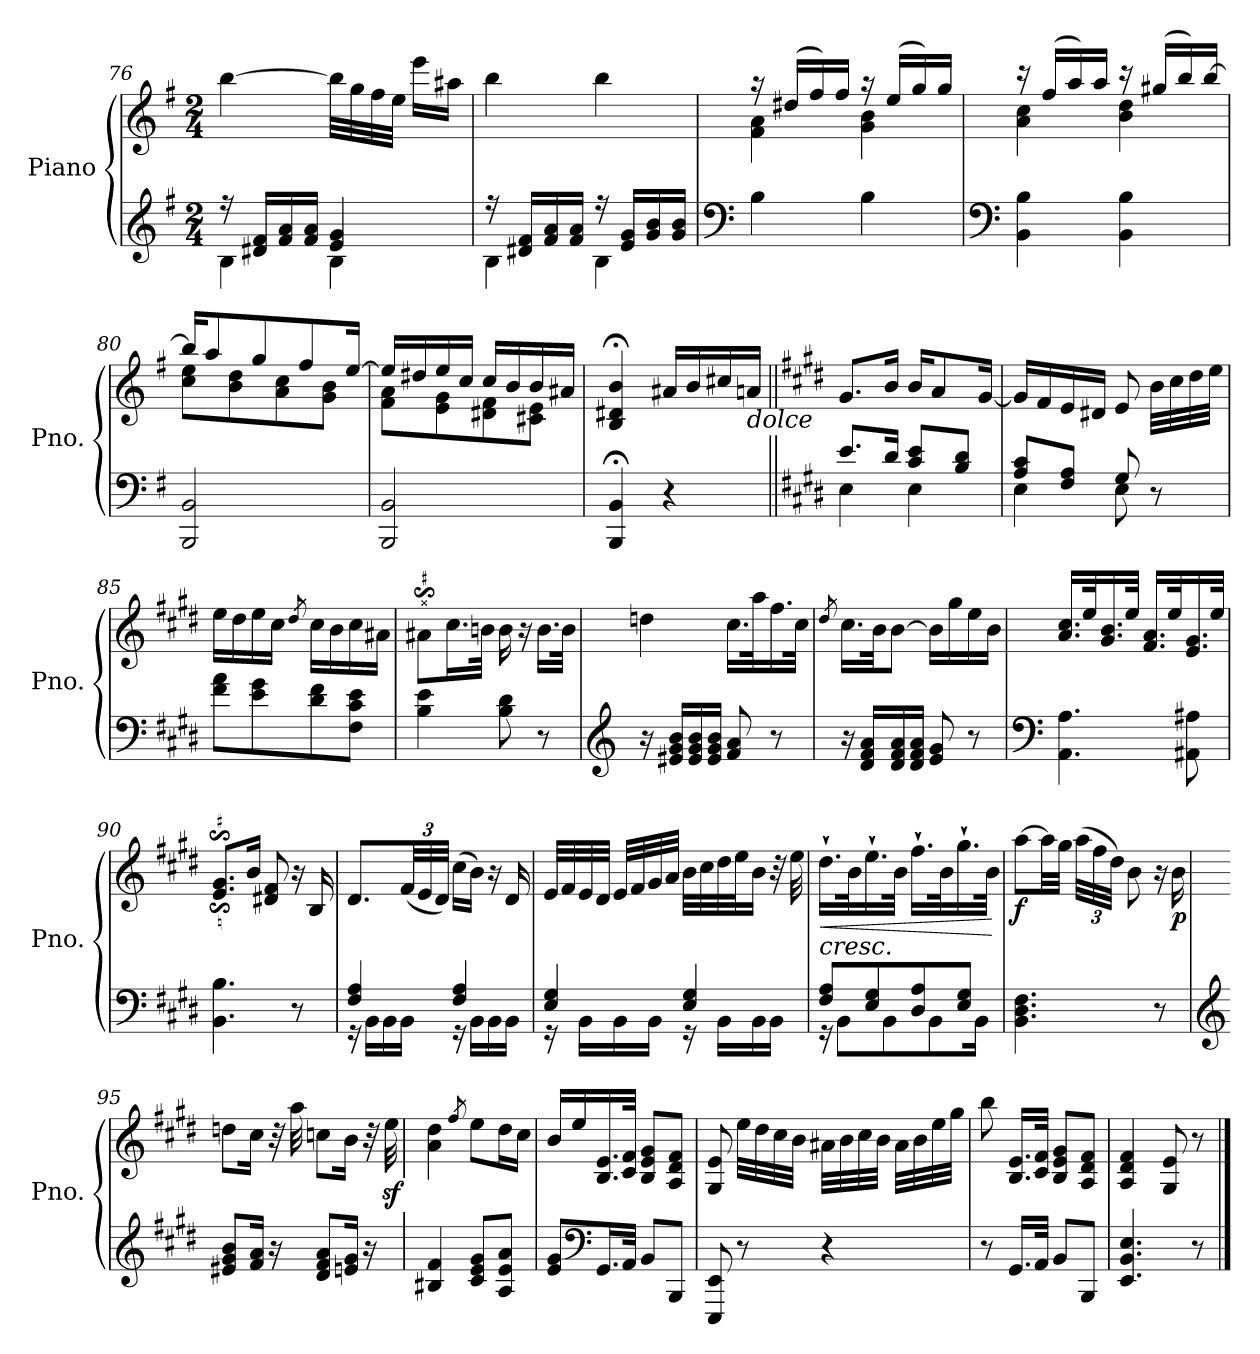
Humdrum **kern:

**kern	**kern	**dynam
*part1	*part1	*part1
*staff2	*staff1	*staff1/2
*I"Piano	*	*
*I'Pno.	*	*
*clefG2	*clefG2	*
*k[f#]	*k[f#]	*
*G:	*G:	*
*M2/4	*M2/4	*
=76	=76	=76
*^	*	*
16r	4B\	[4bb\	.
16d#X/ 16f#/LL	.	.	.
16f#/ 16a/	.	.	.
16f#/ 16a/JJ	.	.	.
4e/ 4g/	4B\	32bb\LLL]	.
.	.	32gg\	.
.	.	32ff#\	.
.	.	32ee\JJJ	.
.	.	16eee\LL	.
.	.	16aa#X\JJ	.
=77	=77	=77	=77
16r	4B\	4bb\	.
16d#X/ 16f#/LL	.	.	.
16f#/ 16a/	.	.	.
16f#/ 16a/JJ	.	.	.
16r	4B\	4bb\	.
16e/ 16g/LL	.	.	.
16g/ 16b/	.	.	.
16g/ 16b/JJ	.	.	.
*v	*v	*	*
=78	=78	=78
*clefF4	*	*
*	*^	*
4B\	16r	4f#\ 4a\	.
.	(16dd#X/LL	.	.
.	16ff#/)	.	.
.	16ff#/JJ	.	.
4B\	16r	4g\ 4b\	.
.	(16ee/LL	.	.
.	16gg/)	.	.
.	16gg/JJ	.	.
!!LO:LB:g=z	!!
=79	=79	=79	=79
*clefF4	*	*	*
4BB\ 4B\	16r	4a\ 4cc\	.
.	(16ff#/LL	.	.
.	16aa/)	.	.
.	16aa/JJ	.	.
4BB\ 4B\	16r	4b\ 4dd\	.
.	(16gg#X/LL	.	.
.	16bb/)	.	.
.	[16bb/JJ	.	.
=80	=80	=80	=80
2BBB/ 2BB/	16bb/KL]	8cc\ 8ee\L	.
.	8aa/	.	.
.	.	8b\ 8dd\	.
.	8gg/	.	.
.	.	8a\ 8cc\	.
.	8ff#/	.	.
.	.	8g\ 8b\J	.
.	[16ee/Jk	.	.
!!LO:LB:g=z	!!
=81	=81	=81	=81
2BBB/ 2BB/	16ee/LL]	8f#\ 8a\L	.
.	16dd#X/	.	.
.	16ee/	8e\ 8g\	.
.	16cc/JJ	.	.
.	16cc/LL	8d#X\ 8f#\	.
.	16b/	.	.
.	16b/	8c#X\ 8e\J	.
.	16a#X/JJ	.	.
*	*v	*v	*
=82	=82	=82
4BBB/;< 4BB/;<	4B/;< 4d#X/;< 4b/;<	.
4r	16a#X/LL	.
.	16b/	.
.	16cc#X/	.
!	!LO:TX:b:i:t=dolce	!
.	16an/JJ	.
=83||	=83||	=83||
*k[f#c#g#d#]	*k[f#c#g#d#]	*
*E:	*E:	*
*^	*	*
8.e/L	4E\	8.g#/L	.
16d#/Jk	.	16b/Jk	.
8c#/ 8e/L	4E\	16b/KL	.
.	.	8a/	.
8B/ 8d#/J	.	.	.
.	.	[16g#/Jk	.
=84	=84	=84	=84
8A/ 8c#/L	4E\	16g#/LL]	.
.	.	16f#/	.
8F#/ 8A/J	.	16e/	.
.	.	16d#X/JJ	.
8G#/	8E\	8e/	.
8r	8ryy	32b\LLL	.
.	.	32cc#\	.
.	.	32dd#\	.
.	.	32ee\JJJ	.
*v	*v	*	*
!!LO:LB:g=z
=85	=85	=85
8f#\ 8a\L	16ee\LL	.
.	16dd#\	.
8e\ 8g#\	16ee\	.
.	16cc#\JJ	.
.	8qdd#/	.
8d#\ 8f#\	16cc#\LL	.
.	16b\	.
8F#\ 8c#\ 8e\J	16cc#\	.
.	16a#X\JJ	.
!!LO:PB:g=z
=86	=86	=86
4B\ 4e\	8a#Xs$sS\L	.
.	16.cc#\L	.
.	32b\JJk	.
8B\ 8d#\	16b\	.
.	16r	.
8r	16.b\LL	.
.	32b\JJk	.
=87	=87	=87
*clefG2	*	*
16r	4ddn\	.
16e#X/ 16g#/ 16b/LL	.	.
16e#/ 16g#/ 16b/	.	.
16e#/ 16g#/ 16b/JJ	.	.
8f#/ 8a/	16.cc#\LL	.
.	32aa\K	.
8r	16.ff#\	.
.	32cc#\JJk	.
=88	=88	=88
.	8qdd#/	.
16r	16.cc#\LL	.
16d#/ 16f#/ 16a/LL	.	.
.	32b\JK	.
16d#/ 16f#/ 16a/	[8b\J	.
16d#/ 16f#/ 16a/JJ	.	.
8e/ 8g#/	16b\LL]	.
.	16gg#\	.
8r	16ee\	.
.	16b\JJ	.
=89	=89	=89
*clefF4	*	*
4.AA\ 4.A\	16.a/ 16.cc#/LL	.
.	32ee/K	.
.	16.g#/ 16.b/	.
.	32ee/JJk	.
.	16.f#/ 16.a/LL	.
.	32ee/K	.
8AA#X\ 8A#X\	16.e/ 16.g#/	.
.	32ee/JJk	.
!!LO:LB:g=z
=90	=90	=90
4.BB\ 4.B\	8.e/s$SS 8.g#/s$SSL	.
.	16b/Jk	.
.	8d#/ 8f#/	.
8r	16r	.
.	16B/	.
!!LO:LB:g=z
=91	=91	=91
*^	*	*
4F#/ 4A/	16r	8.d#/L	.
.	16BB\LL	.	.
.	16BB\	.	.
*	*	*Xbrackettup	*
.	16BB\JJ	(48f#/LL	.
.	.	48e/	.
.	.	48d#/JJJ)	.
4F#/ 4A/	16r	(16cc#\LL	.
.	16BB\LL	16b\JJ)	.
.	16BB\	16r	.
.	16BB\JJ	16d#/	.
=92	=92	=92	=92
4E/ 4G#/	16r	32e/LLL	.
.	.	32f#/	.
.	16BB\LL	32e/	.
.	.	32d#/JJJ	.
.	16BB\	32e/LLL	.
.	.	32f#/	.
.	16BB\JJ	32g#/	.
.	.	32a/JJJ	.
4E/ 4G#/	16r	32b\LLL	.
.	.	32cc#\	.
.	16BB\LL	32dd#\	.
.	.	32ee\J	.
.	16BB\	16b\JJ	.
.	16BB\JJ	32r	.
.	.	32ee\	.
=93	=93	=93	=93
!	!	!LO:TX:b:i:t=cresc.	!
!	!	!	!LO:HP:b
8F#/ 8A/L	16r	16.dd#`\LL	<
.	8BB\L	.	.
.	.	32b\K	.
8E/ 8G#/	.	16.ee`\	.
.	8BB\	.	.
.	.	32b\JJk	.
8D#/ 8A/	.	16.ff#`\LL	.
.	8BB\	.	.
.	.	32b\K	.
8E/ 8G#/J	.	16.gg#`\	.
.	16BB\Jk	.	.
.	.	32b\JJk	.
*v	*v	*	*
.	.	[
=94	=94	=94
!	!	!LO:DY:b
4.BB\ 4.D#\ 4.F#\	[8aa\L	f
.	32aa\LL]	.
.	32gg#\JJJ	.
.	(48aa\LLL	.
.	48ff#\	.
.	48dd#\JJJ)	.
.	8b\	.
8r	16r	.
!	!	!LO:DY:b
.	16b\	p
!!LO:LB:g=z
=95	=95	=95
*clefG2	*	*
8e#X/ 8g#/ 8b/L	8ddn\L	.
16f#/ 16a/Jk	16cc#\Jk	.
16r	32r	.
.	32aa\	.
8d#/ 8f#/ 8a/L	8ccn\L	.
16en/ 16g#/Jk	16b\Jk	.
16r	32r	.
.	32eez<\	.
!!LO:LB:g=z
=96	=96	=96
4B#X/ 4f#/	4a\ 4dd#\	.
.	8qff#/	.
8c#/ 8e/ 8g#/L	8ee\L	.
8A/ 8e/ 8a/J	16dd#\L	.
.	16cc#\JJ	.
=97	=97	=97
8e/ 8g#/L	16b/LL	.
.	16ee/	.
*clefF4	*	*
16.GG#/L	16.B/ 16.e/	.
32AA/JJk	32c#/ 32f#/JJk	.
8BB/L	8B/ 8e/ 8g#/L	.
8BBB/J	8A/ 8d#/ 8f#/J	.
=98	=98	=98
8EEE/ 8EE/	8G#/ 8e/	.
8r	32ee\LLL	.
.	32dd#\	.
.	32cc#\	.
.	32b\JJJ	.
4r	32a#X\LLL	.
.	32b\	.
.	32cc#\	.
.	32b\JJJ	.
.	32a#\LLL	.
.	32b\	.
.	32ee\	.
.	32gg#\JJJ	.
=99	=99	=99
8r	8bb\	.
16.GG#/LL	16.B/ 16.e/LL	.
32AA/JJk	32c#/ 32f#/JJk	.
8BB/L	8B/ 8e/ 8g#/L	.
8BBB/J	8A/ 8d#/ 8f#/J	.
=100	=100	=100
4.EE/ 4.BB/ 4.E/	4A/ 4d#/ 4f#/	.
.	8G#/ 8e/	.
8r	8r	.
==	==	==
*-	*-	*-
